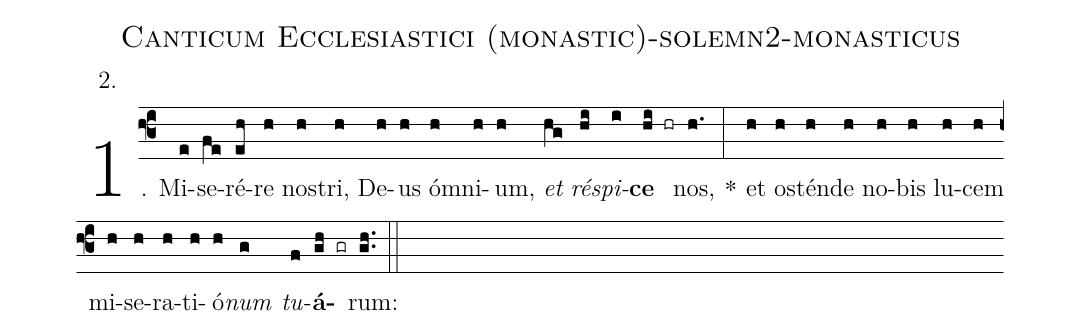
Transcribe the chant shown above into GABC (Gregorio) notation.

name: Canticum Ecclesiastici (monastic)-solemn2-monasticus;
annotation: 2.;
%%
(f3)1. Mi(e)se(fe)ré(eh)re(h) nos(h)tri,(h) De(h)us(h) óm(h)ni(h)um,(h) <i>et</i>(hg) <i>ré</i>(hi)<i>spi</i>(i)<b>ce</b>(hi hr) nos,(h.) *(:) et(h) os(h)tén(h)de(h) no(h)bis(h) lu(h)cem(h) mi(h)se(h)ra(h)ti(h)ó(h)<i>num</i>(g) <i>tu</i>(f)<b>á</b>(gh gr)rum:(gh..) (::)
